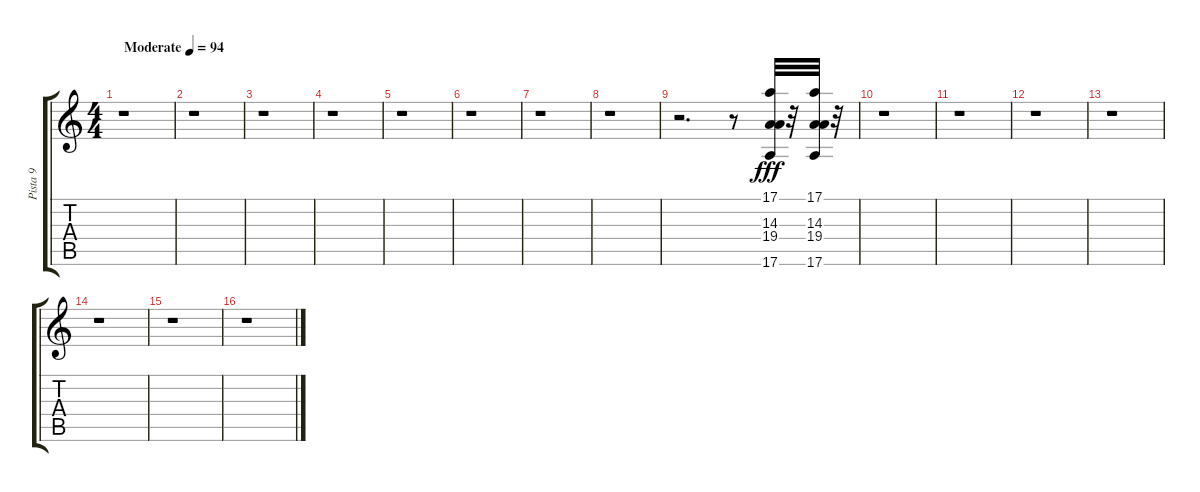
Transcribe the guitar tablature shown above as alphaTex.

\track ("Pista 9" "Pista 9") {instrument trumpet}
\staff {score tabs}
\tuning (E4 B3 G3 D3 A2 E2) {hide}
\ts (4 4)
\tempo (94 "Moderate")
\clef g2
\ks c
r.1{dy fff instrument trumpet} |
r.1 |
r.1 |
r.1 |
r.1 |
r.1 |
r.1 |
r.1 |
r.2{d} r.8 (17.1 14.3 19.4 17.6).32 r.32 (17.1 14.3 19.4 17.6).32 r.32 |
r.1 |
r.1 |
r.1 |
r.1 |
r.1 |
r.1 |
r.1
